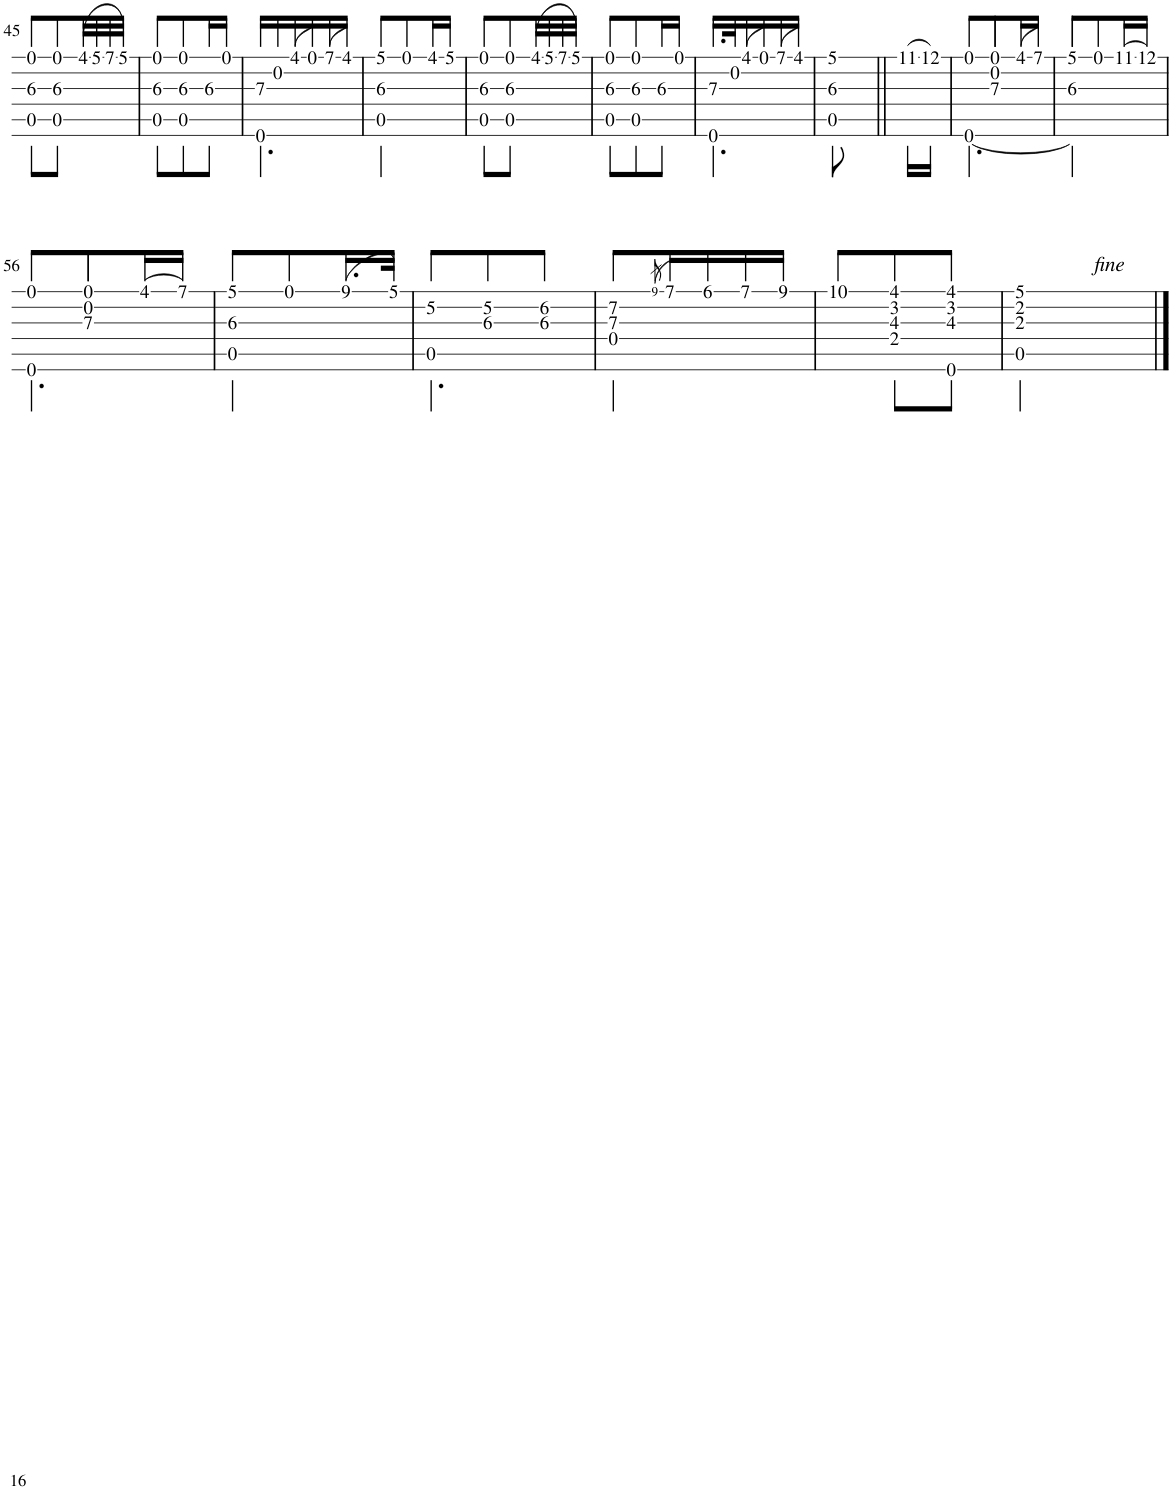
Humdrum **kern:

**kern
*part1
*staff1
*I"Guitar
*I'Guit.
!!LO:PB:g=z
*
*k[f#c#g#]
*M3/8
=45
*^
8e/L	8AA\ 8c#\L
8e/	8AA\ 8c#\J
(32g#/LL	8r
32a/	.
32b/	.
32a/JJJ)	.
=46	=46
8e/L	8AA\ 8c#\L
8e/	8AA\ 8c#\
16c#/L	8c#\J
16e/JJ	.
=47	=47
16d/LL	4.EE\ 4.d\
16B/	.
(16g#/	.
16e/)	.
(16b/	.
16g#/JJ)	.
=48	=48
8a/L	4AA\ 4c#\
8e/	.
16g#/L	8r
16a/JJ	.
=49	=49
8e/L	8AA\ 8c#\L
8e/	8AA\ 8c#\J
(32g#/LL	8r
32a/	.
32b/	.
32a/JJJ)	.
=50	=50
8e/L	8AA\ 8c#\L
8e/	8AA\ 8c#\
16c#/L	8c#\J
16e/JJ	.
=51	=51
16.d/LL	4.EE\ 4.d\
32B/K	.
(16g#/	.
16e/)	.
(16b/	.
16g#/JJ)	.
*v	*v
=52
8AA\ 8c#\ 8a\
8r
=53||
(16dd#X\LL
16ee\JJ)
=54
*^
*	*^
8e/L	[4.EE\	8r
8e/	.	4d/ 4B/
(16g#/L	.	.
16b/JJ)	.	.
=55	=55	=55
8a/L	4EE\]	4c#/
8e/	.	.
(16dd#X/L	8r	8r
16ee/JJ)	.	.
!!LO:LB:g=z	!!	!!
=56	=56	=56
8e/L	4.EE\	8r
8e/	.	4d/ 4B/
(16g#/L	.	.
16b/JJ)	.	.
*	*v	*v
=57	=57
8a/L	4AA\ 4c#\
8e/	.
(16.cc#/L	8r
32a/JJk)	.
=58	=58
8e/L	4.AA\
8c#/ 8e/	.
8c#/ 8e#X/J	.
=59	=59
8d/ 8f#/L	4D\
(8qcc#/	.
16b/L)	.
16a#X/	.
16b/	8r
16cc#/JJ	.
=60	=60
8dd/L	8r
8B/ 8d/ 8g#/	8E\L
8B/ 8d/ 8g#/J	8EE\J
*v	*v
=61
4AA\ 4A\ 4c#\ 4a\
8r
==
*-
